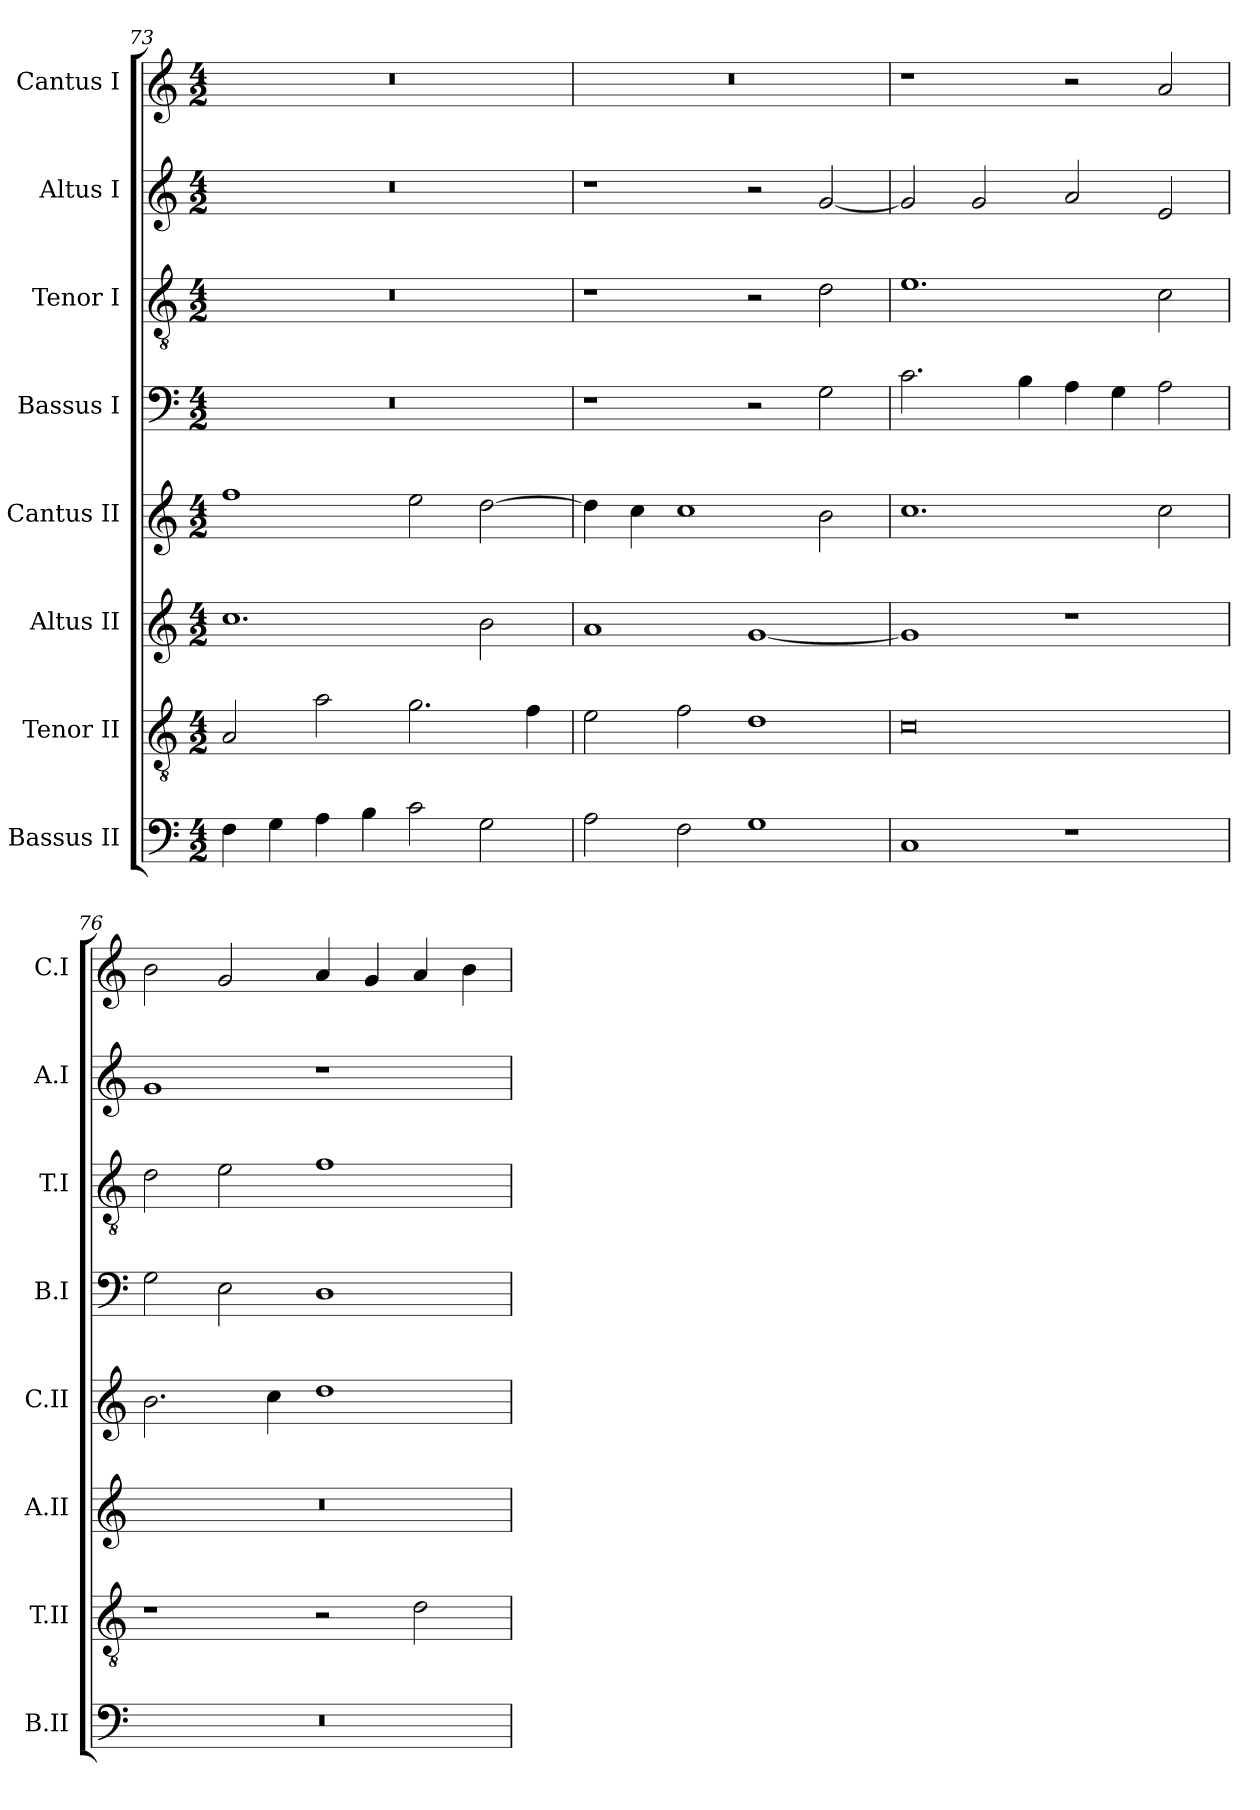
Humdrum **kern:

**kern	**kern	**kern	**kern	**kern	**kern	**kern	**kern
*part8	*part7	*part6	*part5	*part4	*part3	*part2	*part1
*staff8	*staff7	*staff6	*staff5	*staff4	*staff3	*staff2	*staff1
*I"Bassus II	*I"Tenor II	*I"Altus II	*I"Cantus II	*I"Bassus I	*I"Tenor I	*I"Altus I	*I"Cantus I
*I'B.II	*I'T.II	*I'A.II	*I'C.II	*I'B.I	*I'T.I	*I'A.I	*I'C.I
*clefF4	*clefGv2	*clefG2	*clefG2	*clefF4	*clefGv2	*clefG2	*clefG2
*	*ITrd7c12	*	*	*	*ITrd7c12	*	*
*k[]	*k[]	*k[]	*k[]	*k[]	*k[]	*k[]	*k[]
*C:	*C:	*C:	*C:	*C:	*C:	*C:	*C:
*M4/2	*M4/2	*M4/2	*M4/2	*M4/2	*M4/2	*M4/2	*M4/2
=73	=73	=73	=73	=73	=73	=73	=73
4F\	2AA/	1.cc\	1ff\	0r	0r	0r	0r
4G\	.	.	.	.	.	.	.
4A\	2A\	.	.	.	.	.	.
4B\	.	.	.	.	.	.	.
2c\	2.G\	.	2ee\	.	.	.	.
2G\	.	2b\	[2dd\	.	.	.	.
.	4F\	.	.	.	.	.	.
=74	=74	=74	=74	=74	=74	=74	=74
2A\	2E\	1a/	4dd\]	1r	1r	1r	0r
.	.	.	4cc\	.	.	.	.
2F\	2F\	.	1cc\	.	.	.	.
1G\	1D\	[1g/	.	2r	2r	2r	.
.	.	.	2b\	2G\	2D\	[2g/	.
=75	=75	=75	=75	=75	=75	=75	=75
1C/	0C\	1g/]	1.cc\	2.c\	1.E\	2g/]	1r
.	.	.	.	.	.	2g/	.
.	.	.	.	4B\	.	.	.
1r	.	1r	.	4A\	.	2a/	2r
.	.	.	.	4G\	.	.	.
.	.	.	2cc\	2A\	2C\	2e/	2a/
=76	=76	=76	=76	=76	=76	=76	=76
0r	1r	0r	2.b\	2G\	2D\	1g/	2b\
.	.	.	.	2E\	2E\	.	2g/
.	.	.	4cc\	.	.	.	.
.	2r	.	1dd\	1D\	1F\	1r	4a/
.	.	.	.	.	.	.	4g/
.	2D\	.	.	.	.	.	4a/
.	.	.	.	.	.	.	4b\
=	=	=	=	=	=	=	=
*-	*-	*-	*-	*-	*-	*-	*-
